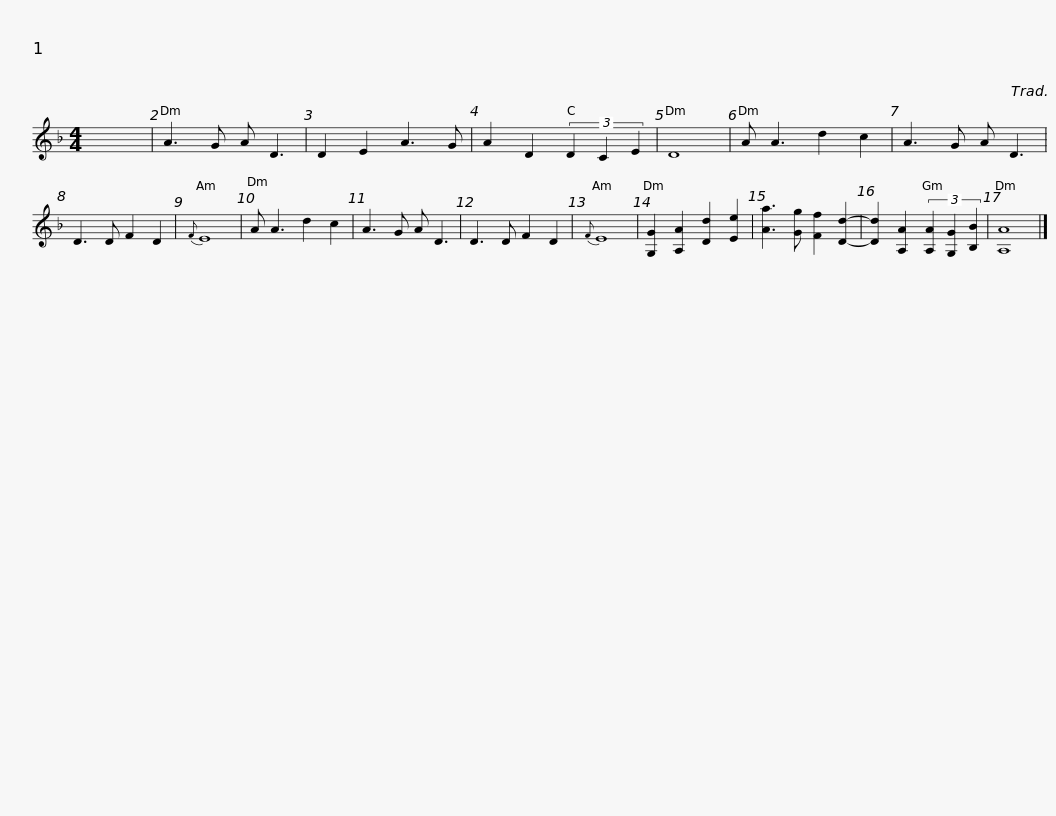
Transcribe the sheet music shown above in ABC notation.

X:1
L:1/8
M:4/4
I:linebreak $
K:Dmin
V:1 treble
V:1
 x8 | A3 G A D3 | D2 E2 A3 G | A2 D2 (3D2 C2 E2 | D8 | %5
 A A3 d2 c2 | A3 G A D3 | D3 D F2 D2 |{F} E8 |$ A A3 d2 c2 | %10
 A3 G A D3 | D3 D F2 D2 |{F} E8 | [G,G]2 [A,A]2 [Dd]2 [Ee]2 | [Aa]3 [Gg] [Ff]2 [Dd]2- | %15
 [Dd]2 [A,A]2 (3[A,A]2 [G,G]2 [B,B]2 | [A,A]8 |] %17
